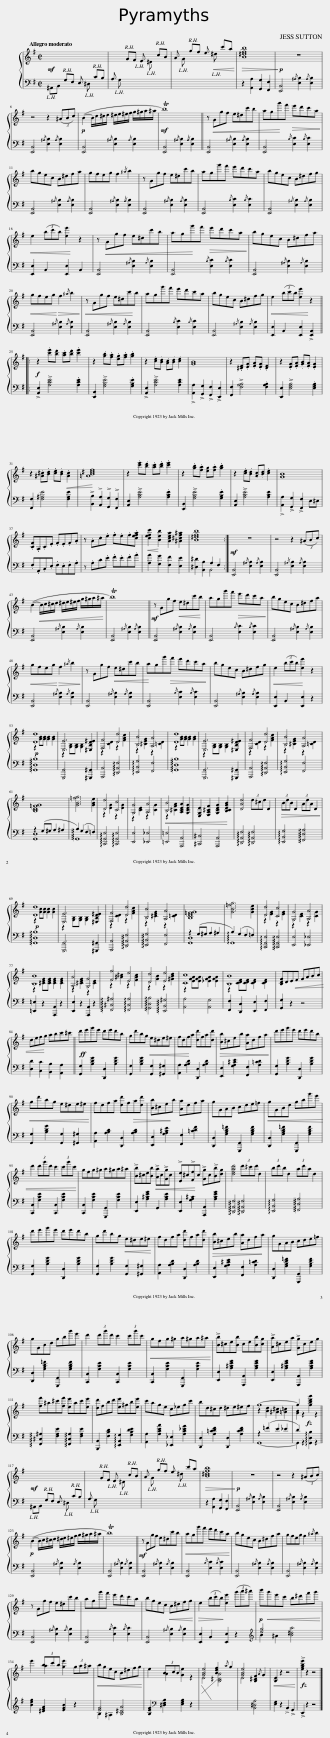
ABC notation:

X:1
%%score { ( 1 4 ) | ( 2 3 ) }
L:1/8
Q:1/4=150
M:2/2
I:linebreak $
K:G
V:1 treble
V:4 treble
V:2 bass
V:3 bass
V:1
!mf! x8 | x2 GF E ^D cB | A G gf e!<(! ^d c'a!<)! |!>(! [B^dfb]8!>)! |!p! z8 |$ %5
 z4 z2 (3(^ABc) |!p! (B2- B/c/^c/d/ ^d/e/^e/f/ g/^g/a/^a/ |!mf! !trill(!Tb8!trill)!) || z!<(! Ggf e^dc'b | ag!<)!g'f'!>(! e'd'c'a!>)! |$ %10
 bgec B^dfa | gfeg f2{/^a} b2 | z Ggf e^dc'b | agg'f' e'd'c'a | bgec B^dfg |$ %15
!<(! e2 (3(bc'b) [ee']2!<)! z2 | z!<(! Ggf e^dc'b | ag!<)!g'f'!>(! e'd'c'a!>)! | bgec B^dfa |$!<(! gfeg!<)!!>(! f2{/^a} b2!>)! | %20
!<(! z Ggf e^dc'!<)!b | agg'f' e'd'c'a | bgec B^dfg |!<(! e2 (3(bc'b) [ee']2!<)! z2 |:$!f! z2 .[c'e'].[bd'] .[ac'].[bd'] .[c'e']2 | %25
 z2 .[gb].[fa] .[eg].[fa] .[gb]2 | z2 .[ce].[Bd] .[Ac].[Bd] .[ce]2 | [GB]8 | z2 .[^DF].[EG] .[FA].[EG] .[DF]2 | z2 .[EG].[FA] .[GB].[FA] .[EG]2 |$ %30
 z2 .[^A^c].[Bd] .[ce].[Bd]!<(! .[Ac]2 | [=AB^df]8!<)! | z2 .[c'e'].[bd'] .[ac'].[bd'] .[c'e']2 | z2 .[gb].[fa] .[eg].[fa] .[gb]2 | z2 .[ce].[Bd] .[Ac].[Bd] .[ce]2 | %35
 [GB]8 |$ .[CF].A,.C.E .F.E.F.A | z .A.c.e .f.e.f.[cefa] |!<(! [cefc']2 [Beb]2!<)! [Acea]2 [^A^cf^a]2 | [B^dfb]8 :| %40
!mf! z8 | z4 z2 (3(^ABc) |$ (B2-!<(! B/c/^c/d/ ^d/e/^e/f/ g/^g/a/^a/!<)! | !trill(!Tb8!trill)!) ||!mf! z Ggf!<(! e^dc'b!<)! | %45
 agg'f'!>(! e'd'c'a!>)! | bgec B^dfa |$!<(! gfeg!<)!!>(! f2{/^a} b2!>)! | z Ggf!<(! e^dc'b | a!<)!gg'!>(!f' e'd'c'a!>)! | %50
 bgec B^dfg |!<(! e2 (3(bc'b) [ee']2!<)! z2 |$!p! [Dd]8 | [E,E]6 [^E,B,D^E]2 | [F,F]4 [Dd]4 | %55
 [B,B]4 [A,A]4 | [Dd]8 | [E,E]6 [^E,B,D^E]2 | [F,F]4 [Dd]4 | [B,B]4 [A,A]4 |$ %60
 [B,D=FG]8 | [GB=fg]6 [GBe]2 | [Dd]4 [Cc]4 | [G,G]4 [A,A]4 |!<(! [B,B]4 [A,^CEA]2 [G,CEG]2 | %65
 [E,G,E]2 [F,A,^CF]2 [G,CEG]2 [B,CEGB]2!<)! | [DAd]4 (3d^cd D2 |!>(! (3BdB D2 (3AdA D2!>)! |$!p! [Dd]8 | [E,E]6 [^E,B,D^E]2 | %70
 [F,F]4 [Dd]4 | [B,B]4 [A,A]4 | [B,D=FG]8 | [GB=fg]6 [GBe]2 | [Dd]4 [Cc]4 | %75
 [G,G]4 [A,A]4 |$ [B,B]8 | [A,A]4 [G,G]4 | [Ff]4 [Ee]4 | [Dd]4 [Ee]4 | %80
 [Cc]8 | [B,B]8 | [B,DG]DE!<(!F GABc |$ defg!<)! abc'^c' ||!ff! d'e'g'e' d'e'd'b | %85
 gd'bg!<(! e^de^e | fdf!<)!a [dd']fa[dd'] |!>(! [Bb]^ceb [Aa]dfa!>)! | d'e'g'e' d'e'd'b |$!<(! gd'bg e^de^e!<)! | %90
 fdfa [dd']f!>(!a[dd'] | [Bb]^ce!>)!b [Aa]dfa | gGAB cde=f |!<(! gGBd gbg'e' |$ d'2 (3d'g'd' c'2 (3c'g'c'!<)! | %95
 gfg^g a^ga^a | !>![Bb]^ce[Bb]!<(! !>![Aa]c!>![Gg]c | !>![Ee]^c!>![Ff]!<)!c !>![Gg]c!>![Bb][dg] | [dfad']4 (3d'^c'd' d2 | (3bd'b d2 (3ad'a d2 |$ %100
 d'e'g'e' d'e'd'b | gd'bg!<(! e^de^e!<)! | fdfa [dd']fa[dd'] |!>(! [Bb]^ceb [Aa]dfa!>)! | gGAB cde=f |$ %105
 gGBd gbg'e' | d'2 (3d'g'd' c'2 (3c'g'c' |!<(! gfg^g a^ga^a!<)! | !>![Bb]^ce[Bb] ce[Bb][cg] | !>![Aa]^cea !>![Gg]ceg |$ %110
 [ff']^a^c'[ff'] [ee']ac'[ee'] | [dd']fbd' [ee']^gb[ee'] | c'age c_egc' | bd^cd ^de^ef | g8- | %115
 g2 z2 [gbd'g']2 z2 ||$!mf! x8 | x2 GF E ^D cB | A G gf e ^d c'a |!>(! [B^dfb]8!>)! | %120
!p! z8 | z4 z2 (3(^ABc) |$!p! (B2- B/c/^c/d/ ^d/e/^e/f/ g/^g/a/^a/ | !trill(!Tb8!trill)!) ||!mf! z Ggf e^dc'b | %125
!<(! agg'f' e'd'c'a!<)! | bgec B^dfa | gfeg f2{/^a} b2 |$ z Ggf e^dc'b | agg'f' e'd'c'a | %130
 bgec!<(! B^dfg!<)! |!>(! e2 (3(bc'b)!>)! [ee']2 (3(g'a'^a') |!p! b'!<(!g'e'c' b^d'f'g'!<)! |$ e'2 (3bc'b [ge']2 (3ga^a |!<(! bgec B^dfg!<)! | %135
 e2 (3BcB [Ge]2 z2 | [GBe]4 [Bdf]2{/a} g2 | [GBe]4 [B,^DF]2{/A} G2 |!<(! [B,E]2 z2 z4!<)! | !>![egbe']2 z2 z4 |] %140
V:2
 ^A,,B,, G,F, E, ^D, CB, | A, G, x6 | x8 | z2 [A,,A,]2 [G,,G,]2 [F,,F,]2 | [E,,B,,]4{/^A,} [E,B,]2{/A,} [E,B,]2 |$ %5
 [E,,B,,]4{/^A,} [E,B,]2{/A,} [E,B,]2 | [E,,B,,]4{/^A,} [E,B,]2{/A,} [E,B,]2 | [E,,B,,]4{/^A,} [E,B,]2{/A,} [E,B,]2 || [E,,B,,]4{/^A,} [E,B,]2{/A,} [E,B,]2 | [E,,B,,]4{/B,} [E,C]2{/B,} [E,C]2 |$ %10
 [E,,B,,]4{/^A,} [E,B,]2{/A,} [E,B,]2 | [E,,B,,]4{/^A,} [E,B,]2{/A,} [E,B,]2 | [E,,B,,]4{/^A,} [E,B,]2{/A,} [E,B,]2 | [E,,B,,]4{/B,} [E,C]2{/B,} [E,C]2 | [E,,B,,]4{/^A,} [E,B,]2{/A,} [E,B,]2 |$ %15
 [E,,E,]2 B,,2 [E,,E,]2 B,,2 | [E,,B,,]4{/^A,} [E,B,]2{/A,} [E,B,]2 | [E,,B,,]4{/B,} [E,C]2{/B,} [E,C]2 | [E,,B,,]4{/^A,} [E,B,]2{/A,} [E,B,]2 |$ [E,,B,,]4{/^A,} [E,B,]2{/A,} [E,B,]2 | %20
 [E,,B,,]4{/^A,} [E,B,]2{/A,} [E,B,]2 | [E,,B,,]4{/B,} [E,C]2{/B,} [E,C]2 | [E,,B,,]4{/^A,} [E,B,]2{/A,} [E,B,]2 | [E,,E,]2 B,,2 [E,,E,]2 !>![E,,B,,]2 |:$ !>![A,,E,]2 !>![A,CE]4 .[A,CE]2 | %25
 [E,,B,,]2 !>![G,B,E]4 .[G,B,E]2 | !>![A,,E,]2 !>![A,CE]4 [A,CE]2 | !>![A,,A,]2 !>![G,,G,]2 !>![F,,F,]2 !>![E,,E,]2 | [F,,F,]2 !>![F,A,B,]4 .[F,A,B,]2 | [E,,E,]2 !>![E,G,B,]4 .[E,G,B,]2 |$ %30
 [F,,F,]2 [F,^A,E]4 [F,A,E]2 | !>![B,,B,]2 !>![A,,A,]2 !>![G,,G,]2 !>![F,,F,]2 | [A,,E,]2 !>![A,CE]4 .[A,CE]2 | [E,,B,,]2 !>![G,B,E]4 .[G,B,E]2 | [A,,E,]2 !>![A,CE]4 [A,CE]2 | %35
 !>![A,,A,]2 !>![G,,G,]2 !>![F,,F,]2 E,^E, |$ .F,.A,,.C,.E, .F,.E,.F,.A, | z .A,.C.E .F.E.F.A | [A,A]2 [G,G]2 [F,F]2 [E,E]2 | [^D,^D]2 [B,,B,]2 A,2 F,2 :| %40
 [E,,B,,]4{/^A,} [E,B,]2{/A,} [E,B,]2 | [E,,B,,]4{/^A,} [E,B,]2{/A,} [E,B,]2 |$ [E,,B,,]4{/^A,} [E,B,]2{/A,} [E,B,]2 | [E,,B,,]4{/^A,} [E,B,]2{/A,} [E,B,]2 || [E,,B,,]4{/^A,} [E,B,]2{/A,} [E,B,]2 | %45
 [E,,B,,]4{/B,} [E,C]2{/B,} [E,C]2 | [E,,B,,]4{/^A,} [E,B,]2{/A,} [E,B,]2 |$ [E,,B,,]4{/^A,} [E,B,]2{/A,} [E,B,]2 | [E,,B,,]4{/^A,} [E,B,]2{/A,} [E,B,]2 | [E,,B,,]4{/B,} [E,C]2{/B,} [E,C]2 | %50
 [E,,B,,]4{/^A,} [E,B,]2{/A,} [E,B,]2 | [E,,E,]2 B,,2 [E,,E,]2 z2 |$ !arpeggio![G,,D,B,]8 | [G,,,G,,]4 x2 [^G,,,^G,,]2 | [A,,,A,,]4 !arpeggio![D,,A,,F,]4 | %55
 !arpeggio![E,,B,,G,]4 [F,,F,]4 | !arpeggio![G,,D,B,]8 | [G,,,G,,]6 [^G,,,^G,,]2 | [A,,,A,,]4 !arpeggio![D,,A,,F,]4 | !arpeggio![E,,B,,G,]4 [F,,F,]4 |$ %60
 z2 (G,^G, A,2 ^A,2 | !arpeggio!B,2) (G,2 F,2 =F,2) | !arpeggio![C,,G,,E,]4 !arpeggio![C,,G,,E,]4 | [E,,E,]4 [_E,,_E,]4 | [=E,,=E,]4 [A,,,A,,]4 | %65
 [^C,,^C,]4 [A,,,A,,]4 | !arpeggio![D,,A,,F,]4 !arpeggio![D,,A,,F,]4 | !arpeggio![E,,B,,G,]4 !arpeggio![F,,D,A,]4 |$ !arpeggio![G,,D,B,]8 | [G,,,G,,]6 [^G,,,^G,,]2 | %70
 [A,,,A,,]4 !arpeggio![D,,A,,F,]4 | !arpeggio![E,,B,,G,]4 [F,,F,]4 | z2 (G,^G, A,2 ^A,2 | !arpeggio!B,2) (G,2 F,2 =F,2) | !arpeggio![C,,G,,E,]4 !arpeggio![C,,G,,E,]4 | %75
 [E,,E,]4 [_E,,_E,]4 |$ [=E,,=E,]2 z2 [A,,,A,,]2 z2 | [E,,E,]2 z2 [A,,,A,,]2 z2 | !arpeggio![F,,^C,^A,]4 !arpeggio![F,,C,A,]4 | !arpeggio![G,,D,B,]4 !arpeggio![E,,B,,^G,]4 | %80
 [A,,A,]4 [A,,G,]4 | [F,,F,]2 [D,,D,]2 [E,,E,]2 [F,,F,]2 | [G,,G,]2 z2 z4 |$ [D,D]2 [C,C]2 [B,,B,]2 [A,,A,]2 || [G,,G,]2 [B,DG]2 [D,,D,]2 [B,DG]2 | %85
 [G,,G,]2 [B,DG]2 [G,,G,]2 [^G,,^G,]2 | [A,,A,]2 [A,B,D]2 [D,,D,]2 [A,B,D]2 | [E,,E,]2 [G,A,^CE]2 [F,,F,]2 [A,=CD]2 | [G,,G,]2 [B,DG]2 [D,,D,]2 [B,DG]2 |$ [G,,G,]2 [B,DG]2 [G,,G,]2 [^G,,^G,]2 | %90
 [A,,A,]2 [A,B,D]2 [D,,D,]2 [A,B,D]2 | [E,,E,]2 [G,A,^CE]2 [F,,F,]2 [=CDF]2 | [D,,D,]2 [G,B,D=F]2 [G,,,G,,]2 [G,B,DF]2 | [D,,D,]2 [G,B,D=F]2 [G,,,G,,]2 [G,B,DF]2 |$ [C,,C,]2 [G,CE]2 [C,,C,]2 [G,CE]2 | %95
 [C,,C,]2 [G,CE]2 [G,,,G,,]2 [G,CE]2 | [E,,E,]2 [A,^CEG]2 G,,2 [A,CE]2 | [E,,E,]2 [G,A,^C]2 [A,,,A,,]2 [A,CEG]2 | !arpeggio![D,,A,,F,]4 !arpeggio![D,,A,,F,]4 | !arpeggio![E,,B,,G,]4 !arpeggio![F,,D,A,]4 |$ %100
 [G,,G,]2 [B,DG]2 [D,,D,]2 [B,DG]2 | [G,,G,]2 [B,DG]2 [G,,G,]2 [^G,,^G,]2 | [A,,A,]2 [A,B,D]2 [D,,D,]2 [A,B,D]2 | [E,,E,]2 [G,A,^CE]2 [F,,F,]2 [A,=CD]2 | [D,,D,]2 [G,B,D=F]2 [G,,,G,,]2 [G,B,DF]2 |$ %105
 [D,,D,]2 [G,B,D=F]2 [G,,,G,,]2 [G,B,DF]2 | [C,,C,]2 [G,CE]2 [C,,C,]2 [G,CE]2 | [C,,C,]2 [G,CE]2 [G,,,G,,]2 [G,CE]2 | [E,,E,]2 [A,^CEG]2 [A,,,A,,]2 [A,CEG]2 | [E,,E,]2 [A,^CEG]2 [A,,,A,,]2 [A,CEG]2 |$ %110
 !arpeggio![F,,^C,^A,]2 [F,A,E]2 !arpeggio![F,,C,A,]2 [F,A,E]2 | [B,,,B,,]2 [F,B,D]2 !arpeggio![E,,B,,G,]2 [G,B,DE]2 | [A,,A,]2 [A,CEA]2 [_E,,_E,]2 [A,C_EG]2 | [D,,D,]2 [A,=CDF]2 [D,,D,]2 [A,CDF]2 | z2 (=F2 E2 _E2 | %115
 D2) z2 !arpeggio![G,,D,B,]2 z2 ||$ ^A,,B,, G,F, E, ^D, CB, | A, G, x6 | x8 | z2 [A,,A,]2 [G,,G,]2 [F,,F,]2 | %120
 [E,,B,,]4{/^A,} [E,B,]2{/A,} [E,B,]2 | [E,,B,,]4{/^A,} [E,B,]2{/A,} [E,B,]2 |$ [E,,B,,]4{/^A,} [E,B,]2{/A,} [E,B,]2 | [E,,B,,]4{/^A,} [E,B,]2{/A,} [E,B,]2 || [E,,B,,]4{/^A,} [E,B,]2{/A,} [E,B,]2 | %125
 [E,,B,,]4{/B,} [E,C]2{/B,} [E,C]2 | [E,,B,,]4{/^A,} [E,B,]2{/A,} [E,B,]2 | [E,,B,,]4{/^A,} [E,B,]2{/A,} [E,B,]2 |$ [E,,B,,]4{/^A,} [E,B,]2{/A,} [E,B,]2 | [E,,B,,]4{/B,} [E,C]2{/B,} [E,C]2 | %130
 [E,,B,,]4{/^A,} [E,B,]2{/A,} [E,B,]2 | [E,,E,]2 B,,2 [E,,E,]2 z2 |[K:treble] [eg]4 [B^da]4 |$ [Beg]2 [^DFA]2 [EGB]2 z2 | [EG]4 [B,^DA]4 | %135
 [B,EG]2[K:bass] [^D,F,B,]2 [E,G,B,]2 z2 | x8 | x4 [B,,^D,A,]4 | [E,G,]2 z2 !>!B,,2 !>!G,,2 | !>!E,,2 z2 z4 |] %140
V:3
 x8 | x8 | x8 | x8 | x8 |$ %5
 x8 | x8 | x8 || x8 | x8 |$ %10
 x8 | x8 | x8 | x8 | x8 |$ %15
 x8 | x8 | x8 | x8 |$ x8 | %20
 x8 | x8 | x8 | x8 |:$ x8 | %25
 x8 | x8 | x8 | x8 | x8 |$ %30
 x8 | x8 | x8 | x8 | x8 | %35
 x8 |$ x8 | x8 | x8 | x4 B,,4 :| %40
 x8 | x8 |$ x8 | x8 || x8 | %45
 x8 | x8 |$ x8 | x8 | x8 | %50
 x8 | x8 |$ x8 | x8 | x8 | %55
 x8 | x8 | x8 | x8 | x8 |$ %60
 [G,,D,]8 | !arpeggio!G,,8 | x8 | x8 | x8 | %65
 x8 | x8 | x8 |$ x8 | x8 | %70
 x8 | x8 | [G,,D,]8 | !arpeggio!G,,8 | x8 | %75
 x8 |$ x8 | x8 | x8 | x8 | %80
 x8 | x8 | x8 |$ x8 || x8 | %85
 x8 | x8 | x8 | x8 |$ x8 | %90
 x8 | x8 | x8 | x8 |$ x8 | %95
 x8 | x8 | x8 | x8 | x8 |$ %100
 x8 | x8 | x8 | x8 | x8 |$ %105
 x8 | x8 | x8 | x8 | x8 |$ %110
 x8 | x8 | x8 | x8 | G,,8- | %115
 G,,2 x6 ||$ x8 | x8 | x8 | x8 | %120
 x8 | x8 |$ x8 | x8 || x8 | %125
 x8 | x8 | x8 |$ x8 | x8 | %130
 x8 | x8 |[K:treble] B2 ^A2 x4 |$ x8 | B,2 ^A,2 x4 | %135
 x2[K:bass] x6 | x8 | x8 | x8 | x8 |] %140
V:4
 x8 | x8 | x8 | x8 | x8 |$ %5
 x8 | x8 | x8 || x8 | x8 |$ %10
 x8 | x8 | x8 | x8 | x8 |$ %15
 x8 | x8 | x8 | x8 |$ x8 | %20
 x8 | x8 | x8 | x8 |:$ x8 | %25
 x8 | x8 | x8 | x8 | x8 |$ %30
 x8 | x8 | x8 | x8 | x8 | %35
 x8 |$ x8 | x8 | x8 | x8 :| %40
 x8 | x8 |$ x8 | x8 || x8 | %45
 x8 | x8 |$ x8 | x8 | x8 | %50
 x8 | x8 |$ z2 [GB][GB] [GB]2 [GB]2 | z2 [G,B,][G,B,] [G,B,]2 x2 | z2 [CD]2 z2 [FAc]2 | %55
 z2 [^CEG]2 z2 [=CD]2 | z2 [GB][GB] [GB]2 [GB]2 | z2 [G,B,][G,B,] [G,B,]2 x2 | z2 [CD]2 z2 [FAc]2 | z2 [^CEG]2 z2 [=CD]2 |$ %60
 x8 | x8 | z2 [EG]2 z2 [EG]2 | z2 [CE]2 z2 [CG]2 | z2 [^CFA]2 x4 | %65
 x8 | x8 | x8 |$ z2 [GB][GB] [GB]2 [GB]2 | z2 [G,B,][G,B,] [G,B,]2 x2 | %70
 z2 [CD]2 z2 [FAc]2 | z2 [^CEG]2 z2 [=CD]2 | x8 | x8 | z2 [EG]2 z2 [EG]2 | %75
 z2 [CE]2 z2 [CG]2 |$ z2 [^CEG][CEG] [CEG]2 [CEG]2 | z2 [^CEG]2 z2 [CE]2 | z2 [^A^c]2 z2 [FAc]2 | z2 [GB]2 z2 [^GBd]2 | %80
 z2 [EGA][EGA] [_EGA]2 [EGA]2 | z2 [CDF][CDF] [CDF]2 [CDF]2 | x8 |$ x8 || x8 | %85
 x8 | x8 | x8 | x8 |$ x8 | %90
 x8 | x8 | x8 | x8 |$ x8 | %95
 x8 | x8 | x8 | x8 | x8 |$ %100
 x8 | x8 | x8 | x8 | x8 |$ %105
 x8 | x8 | x8 | x8 | x8 |$ %110
 x8 | x8 | x8 | x8 | z2 [Bd]2 [^A^c]2 [=A=c]2 | %115
 [GB]2 x6 ||$ x8 | x8 | x8 | x8 | %120
 x8 | x8 |$ x8 | x8 || x8 | %125
 x8 | x8 | x8 |$ x8 | x8 | %130
 x8 | x8 | x8 |$ x2 a2 x4 | x8 | %135
 x2 A2 x4 | E4 [B,^DA]4 | E4 x4 | x8 | x8 |] %140
